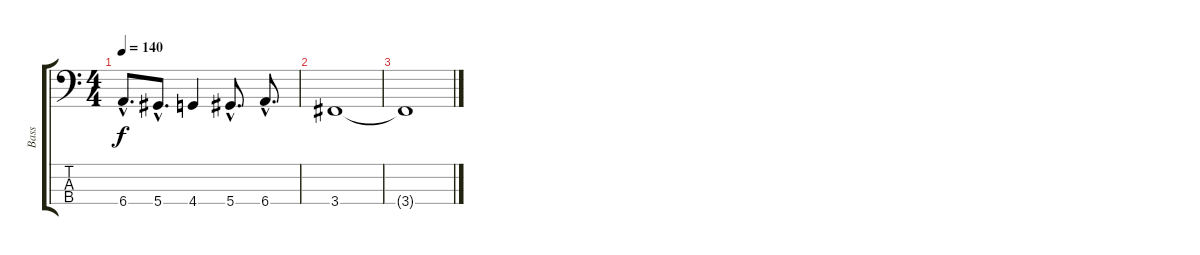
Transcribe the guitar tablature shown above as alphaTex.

\track ("Bass" "Bass") {instrument electricbasspick}
\staff {score tabs}
\tuning (Gb2 Db2 Ab1 Eb1) {hide}
\ts (4 4)
\tempo 140
\clef f4
\ks c
6.4{hac}.8{d dy f} 5.4{hac}.8{d} 4.4.4 5.4{hac}.8{d} 6.4{hac}.8{d} |
3.4.1 |
3.4{t}.1
